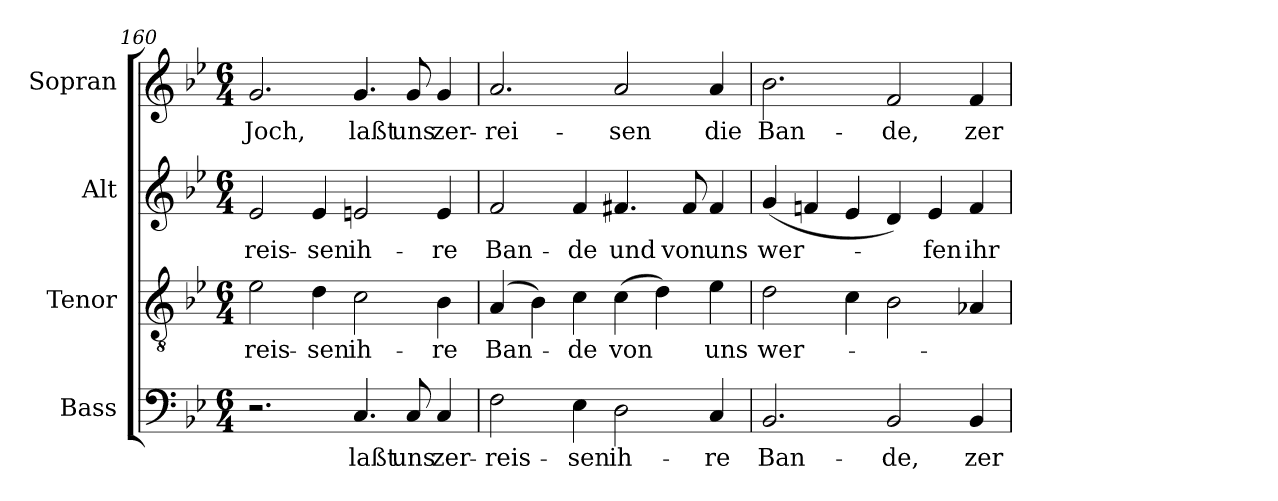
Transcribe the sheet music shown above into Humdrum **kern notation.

**kern	**text	**kern	**text	**kern	**text	**kern	**text
*part4	*part4	*part3	*part3	*part2	*part2	*part1	*part1
*staff4	*staff4	*staff3	*staff3	*staff2	*staff2	*staff1	*staff1
*I"Bass	*	*I"Tenor	*	*I"Alt	*	*I"Sopran	*
*I'B.	*	*I'T.	*	*I'A.	*	*I'S.	*
*clefF4	*	*clefGv2	*	*clefG2	*	*clefG2	*
*k[b-e-]	*	*k[b-e-]	*	*k[b-e-]	*	*k[b-e-]	*
*B-:	*	*B-:	*	*B-:	*	*B-:	*
*M6/4	*	*M6/4	*	*M6/4	*	*M6/4	*
=160	=160	=160	=160	=160	=160	=160	=160
!	!	!	!LO:LY:b	!	!LO:LY:b	!	!LO:LY:b
2.r	.	2e-\	-reis-	2e-/	-reis-	2.g/	Joch,
!	!	!	!LO:LY:b	!	!LO:LY:b	!	!
.	.	4d\	-sen	4e-/	-sen	.	.
!	!LO:LY:b	!	!LO:LY:b	!	!LO:LY:b	!	!LO:LY:b
4.C/	laßt	2c\	ih-	2en/	ih-	4.g/	laßt
!	!LO:LY:b	!	!	!	!	!	!LO:LY:b
8C/	uns	.	.	.	.	8g/	uns
!	!LO:LY:b	!	!LO:LY:b	!	!LO:LY:b	!	!LO:LY:b
4C/	zer-	4B-\	-re	4e/	-re	4g/	zer-
=161	=161	=161	=161	=161	=161	=161	=161
!	!LO:LY:b	!	!LO:LY:b	!	!LO:LY:b	!	!LO:LY:b
2F\	-reis-	(4A/	Ban-	2f/	Ban-	2.a/	-rei-
.	.	4B-\)	.	.	.	.	.
!	!LO:LY:b	!	!LO:LY:b	!	!LO:LY:b	!	!
4E-\	-sen	4c\	-de	4f/	-de	.	.
!	!LO:LY:b	!	!LO:LY:b	!	!LO:LY:b	!	!LO:LY:b
2D\	ih-	(>4c\	von	4.f#X/	und	2a/	-sen
.	.	4d\)	.	.	.	.	.
!	!	!	!	!	!LO:LY:b	!	!
.	.	.	.	8f#/	von	.	.
!	!LO:LY:b	!	!LO:LY:b	!	!LO:LY:b	!	!LO:LY:b
4C/	-re	4e-\	uns	4f#/	uns	4a/	die
!!LO:LB:g=z
=162	=162	=162	=162	=162	=162	=162	=162
!	!LO:LY:b	!	!LO:LY:b	!	!LO:LY:b	!	!LO:LY:b
2.BB-/	Ban-	2d\	wer-	(<4g/	wer-	2.b-\	Ban-
.	.	.	.	4fn/	.	.	.
.	.	4c\	.	4e-/	.	.	.
!	!LO:LY:b	!	!	!	!	!	!LO:LY:b
2BB-/	-de,	2B-\	.	4d/)	.	2f/	-de,
!	!	!	!	!	!LO:LY:b	!	!
.	.	.	.	4e-/	-fen	.	.
!	!LO:LY:b	!	!	!	!LO:LY:b	!	!LO:LY:b
4BB-/	zer-	4A-X/	.	4f/	ihr	4f/	zer-
=	=	=	=	=	=	=	=
*-	*-	*-	*-	*-	*-	*-	*-
